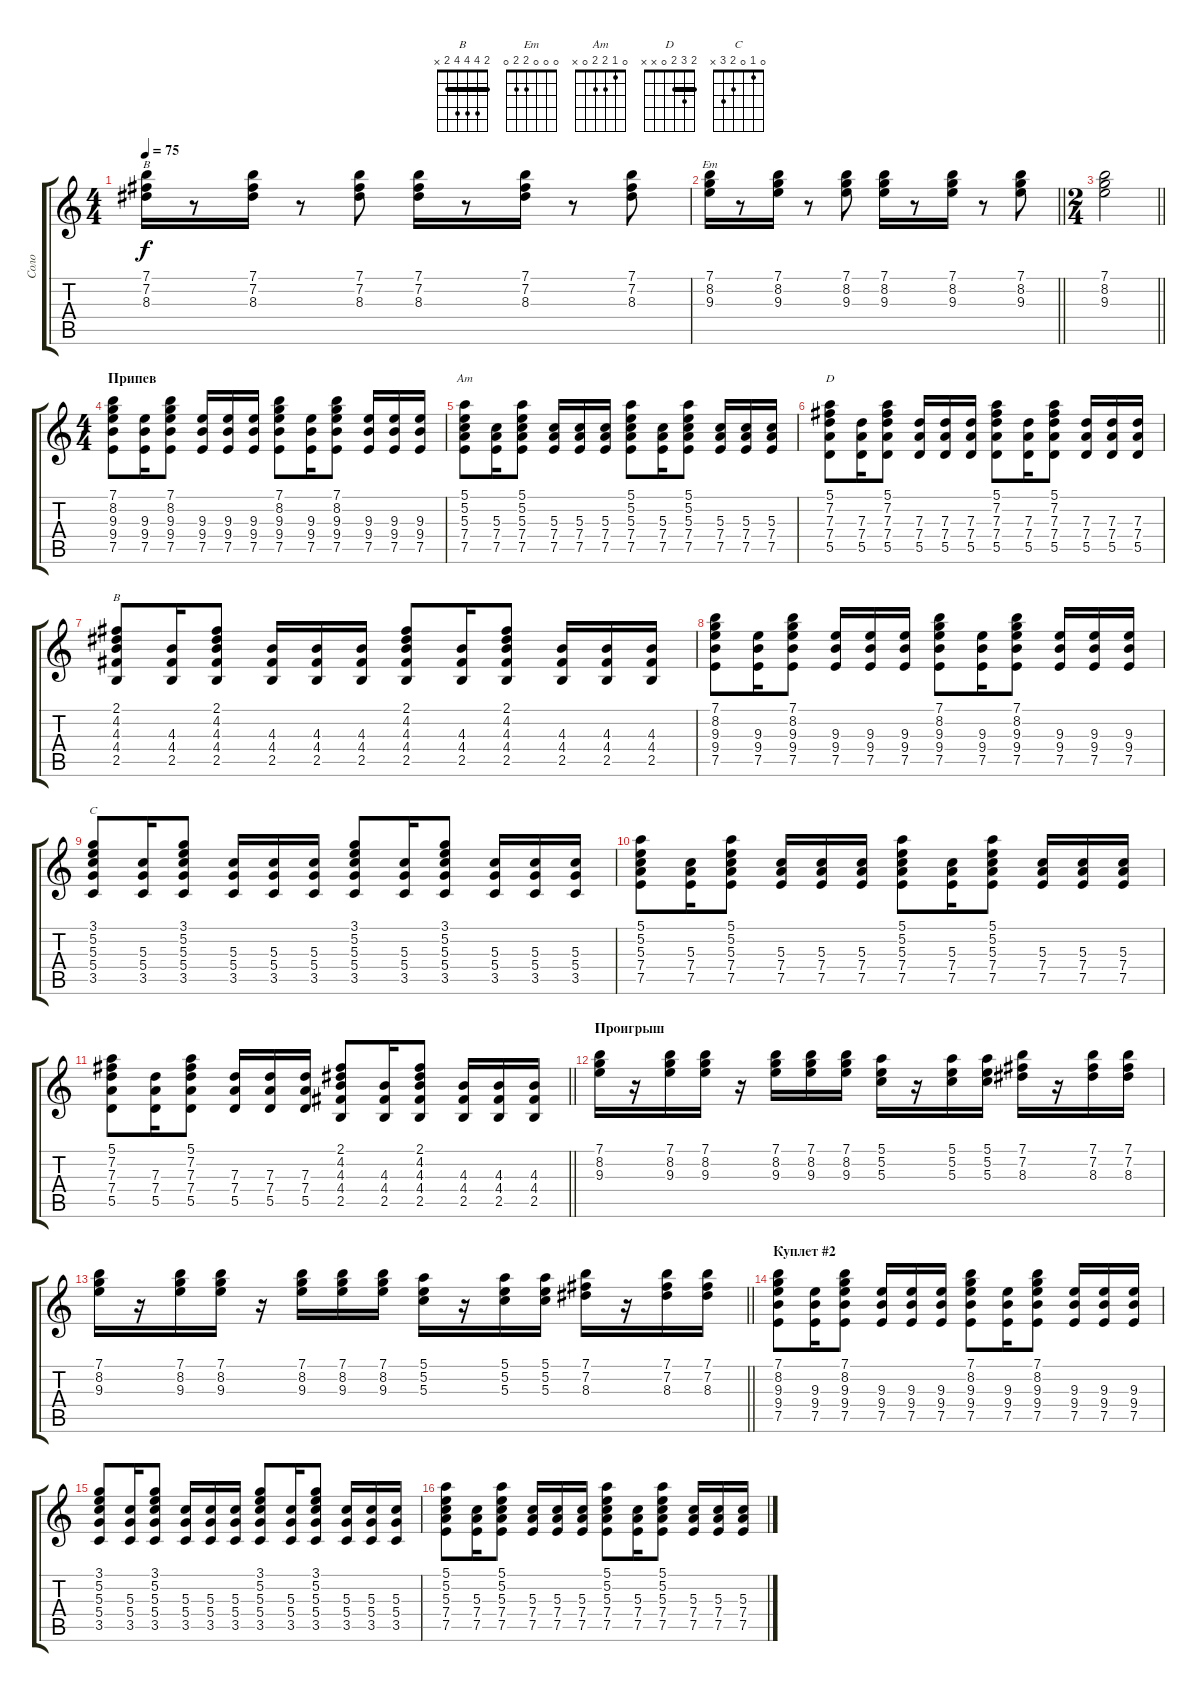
\track ("Соло" "Соло") {instrument acousticguitarsteel}
\staff {score tabs}
\tuning (E4 B3 G3 D3 A2 E2) {hide}
\chord ("B" 7 7 8 x x x) {firstfret 7 barre 7}
\chord ("Em" 0 0 0 2 2 0)
\chord ("Am" 0 1 2 2 0 x)
\chord ("D" 2 3 2 0 x x) {barre 2}
\chord ("B" 2 4 4 4 2 x) {barre 2}
\chord ("C" 0 1 0 2 3 x)
\ts (4 4)
\tempo 75
\clef g2
\ks c
(7.1 7.2 8.3).16{ch "B" dy f} r.8 (7.1 7.2 8.3).16 r.8 (7.1 7.2 8.3).8 (7.1 7.2 8.3).16 r.8 (7.1 7.2 8.3).16 r.8 (7.1 7.2 8.3).8 |
\barLineRight lightlight
(7.1 8.2 9.3).16{ch "Em"} r.8 (7.1 8.2 9.3).16 r.8 (7.1 8.2 9.3).8 (7.1 8.2 9.3).16 r.8 (7.1 8.2 9.3).16 r.8 (7.1 8.2 9.3).8 |
\ts (2 4)
\barLineRight lightlight
(7.1 8.2 9.3).2 |
\ts (4 4)
\section ("" "Припев")
(7.1 8.2 9.3 9.4 7.5).8 (9.3 9.4 7.5).16 (7.1 8.2 9.3 9.4 7.5).8 (9.3 9.4 7.5).16 (9.3 9.4 7.5).16 (9.3 9.4 7.5).16 (7.1 8.2 9.3 9.4 7.5).8 (9.3 9.4 7.5).16 (7.1 8.2 9.3 9.4 7.5).8 (9.3 9.4 7.5).16 (9.3 9.4 7.5).16 (9.3 9.4 7.5).16 |
(5.1 5.2 5.3 7.4 7.5).8{ch "Am"} (5.3 7.4 7.5).16 (5.1 5.2 5.3 7.4 7.5).8 (5.3 7.4 7.5).16 (5.3 7.4 7.5).16 (5.3 7.4 7.5).16 (5.1 5.2 5.3 7.4 7.5).8 (5.3 7.4 7.5).16 (5.1 5.2 5.3 7.4 7.5).8 (5.3 7.4 7.5).16 (5.3 7.4 7.5).16 (5.3 7.4 7.5).16 |
(5.1 7.2 7.3 7.4 5.5).8{ch "D"} (7.3 7.4 5.5).16 (5.1 7.2 7.3 7.4 5.5).8 (7.3 7.4 5.5).16 (7.3 7.4 5.5).16 (7.3 7.4 5.5).16 (5.1 7.2 7.3 7.4 5.5).8 (7.3 7.4 5.5).16 (5.1 7.2 7.3 7.4 5.5).8 (7.3 7.4 5.5).16 (7.3 7.4 5.5).16 (7.3 7.4 5.5).16 |
(2.1 4.2 4.3 4.4 2.5).8{ch "B"} (4.3 4.4 2.5).16 (2.1 4.2 4.3 4.4 2.5).8 (4.3 4.4 2.5).16 (4.3 4.4 2.5).16 (4.3 4.4 2.5).16 (2.1 4.2 4.3 4.4 2.5).8 (4.3 4.4 2.5).16 (2.1 4.2 4.3 4.4 2.5).8 (4.3 4.4 2.5).16 (4.3 4.4 2.5).16 (4.3 4.4 2.5).16 |
(7.1 8.2 9.3 9.4 7.5).8 (9.3 9.4 7.5).16 (7.1 8.2 9.3 9.4 7.5).8 (9.3 9.4 7.5).16 (9.3 9.4 7.5).16 (9.3 9.4 7.5).16 (7.1 8.2 9.3 9.4 7.5).8 (9.3 9.4 7.5).16 (7.1 8.2 9.3 9.4 7.5).8 (9.3 9.4 7.5).16 (9.3 9.4 7.5).16 (9.3 9.4 7.5).16 |
(3.1 5.2 5.3 5.4 3.5).8{ch "C"} (5.3 5.4 3.5).16 (3.1 5.2 5.3 5.4 3.5).8 (5.3 5.4 3.5).16 (5.3 5.4 3.5).16 (5.3 5.4 3.5).16 (3.1 5.2 5.3 5.4 3.5).8 (5.3 5.4 3.5).16 (3.1 5.2 5.3 5.4 3.5).8 (5.3 5.4 3.5).16 (5.3 5.4 3.5).16 (5.3 5.4 3.5).16 |
(5.1 5.2 5.3 7.4 7.5).8 (5.3 7.4 7.5).16 (5.1 5.2 5.3 7.4 7.5).8 (5.3 7.4 7.5).16 (5.3 7.4 7.5).16 (5.3 7.4 7.5).16 (5.1 5.2 5.3 7.4 7.5).8 (5.3 7.4 7.5).16 (5.1 5.2 5.3 7.4 7.5).8 (5.3 7.4 7.5).16 (5.3 7.4 7.5).16 (5.3 7.4 7.5).16 |
\barLineRight lightlight
(5.1 7.2 7.3 7.4 5.5).8 (7.3 7.4 5.5).16 (5.1 7.2 7.3 7.4 5.5).8 (7.3 7.4 5.5).16 (7.3 7.4 5.5).16 (7.3 7.4 5.5).16 (2.1 4.2 4.3 4.4 2.5).8 (4.3 4.4 2.5).16 (2.1 4.2 4.3 4.4 2.5).8 (4.3 4.4 2.5).16 (4.3 4.4 2.5).16 (4.3 4.4 2.5).16 |
\section ("" "Проигрыш")
(7.1 8.2 9.3).16 r.16 (7.1 8.2 9.3).16 (7.1 8.2 9.3).16 r.16 (7.1 8.2 9.3).16 (7.1 8.2 9.3).16 (7.1 8.2 9.3).16 (5.1 5.2 5.3).16 r.16 (5.1 5.2 5.3).16 (5.1 5.2 5.3).16 (7.1 7.2 8.3).16 r.16 (7.1 7.2 8.3).16 (7.1 7.2 8.3).16 |
\barLineRight lightlight
(7.1 8.2 9.3).16 r.16 (7.1 8.2 9.3).16 (7.1 8.2 9.3).16 r.16 (7.1 8.2 9.3).16 (7.1 8.2 9.3).16 (7.1 8.2 9.3).16 (5.1 5.2 5.3).16 r.16 (5.1 5.2 5.3).16 (5.1 5.2 5.3).16 (7.1 7.2 8.3).16 r.16 (7.1 7.2 8.3).16 (7.1 7.2 8.3).16 |
\section ("" "Куплет #2")
(7.1 8.2 9.3 9.4 7.5).8 (9.3 9.4 7.5).16 (7.1 8.2 9.3 9.4 7.5).8 (9.3 9.4 7.5).16 (9.3 9.4 7.5).16 (9.3 9.4 7.5).16 (7.1 8.2 9.3 9.4 7.5).8 (9.3 9.4 7.5).16 (7.1 8.2 9.3 9.4 7.5).8 (9.3 9.4 7.5).16 (9.3 9.4 7.5).16 (9.3 9.4 7.5).16 |
(3.1 5.2 5.3 5.4 3.5).8 (5.3 5.4 3.5).16 (3.1 5.2 5.3 5.4 3.5).8 (5.3 5.4 3.5).16 (5.3 5.4 3.5).16 (5.3 5.4 3.5).16 (3.1 5.2 5.3 5.4 3.5).8 (5.3 5.4 3.5).16 (3.1 5.2 5.3 5.4 3.5).8 (5.3 5.4 3.5).16 (5.3 5.4 3.5).16 (5.3 5.4 3.5).16 |
(5.1 5.2 5.3 7.4 7.5).8 (5.3 7.4 7.5).16 (5.1 5.2 5.3 7.4 7.5).8 (5.3 7.4 7.5).16 (5.3 7.4 7.5).16 (5.3 7.4 7.5).16 (5.1 5.2 5.3 7.4 7.5).8 (5.3 7.4 7.5).16 (5.1 5.2 5.3 7.4 7.5).8 (5.3 7.4 7.5).16 (5.3 7.4 7.5).16 (5.3 7.4 7.5).16
